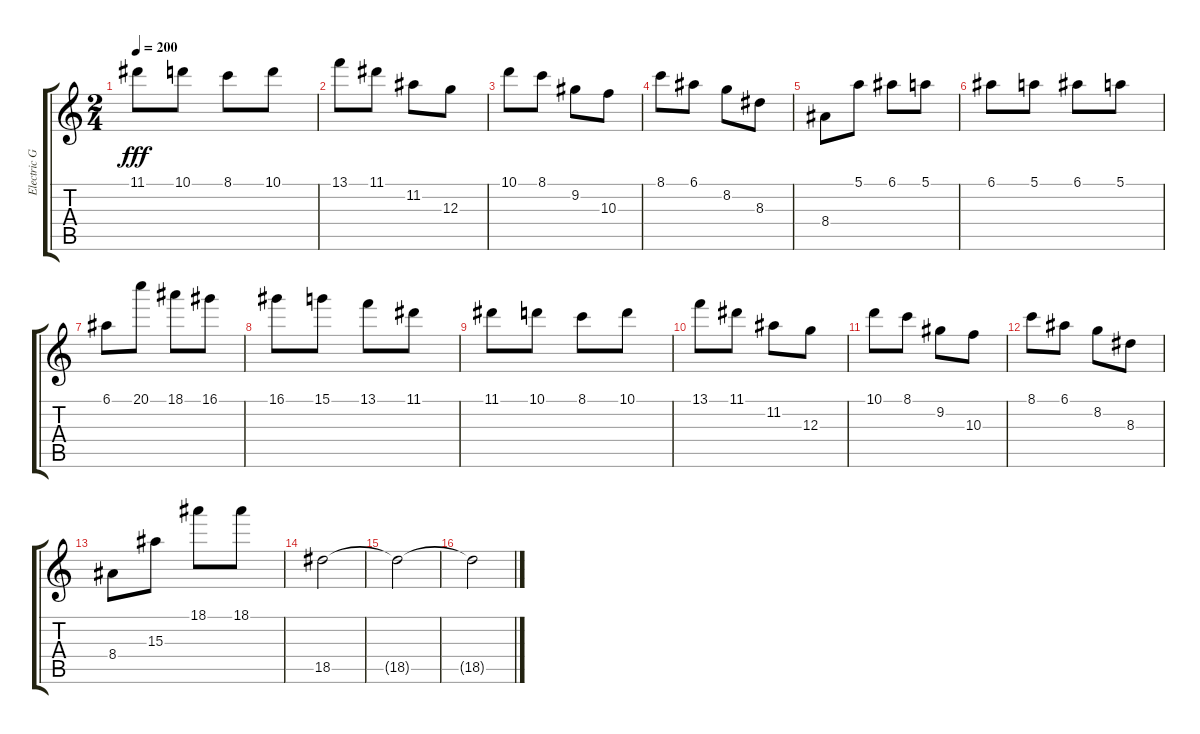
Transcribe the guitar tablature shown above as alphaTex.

\track ("Electric Guitar 2" "Electric G") {instrument overdrivenguitar}
\staff {score tabs}
\tuning (E4 B3 G3 D3 A2 E2) {hide}
\ts (2 4)
\tempo 200
\clef g2
\ks c
11.1.8{dy fff} 10.1.8 8.1.8 10.1.8 |
13.1.8 11.1.8 11.2.8 12.3.8 |
10.1.8 8.1.8 9.2.8 10.3.8 |
8.1.8 6.1.8 8.2.8 8.3.8 |
8.4.8 5.1.8 6.1.8 5.1.8 |
6.1.8 5.1.8 6.1.8 5.1.8 |
6.1.8 20.1.8 18.1.8 16.1.8 |
16.1.8 15.1.8 13.1.8 11.1.8 |
11.1.8 10.1.8 8.1.8 10.1.8 |
13.1.8 11.1.8 11.2.8 12.3.8 |
10.1.8 8.1.8 9.2.8 10.3.8 |
8.1.8 6.1.8 8.2.8 8.3.8 |
8.4.8 15.3.8 18.1.8 18.1.8 |
18.5.2 |
18.5{t}.2 |
18.5{t}.2
